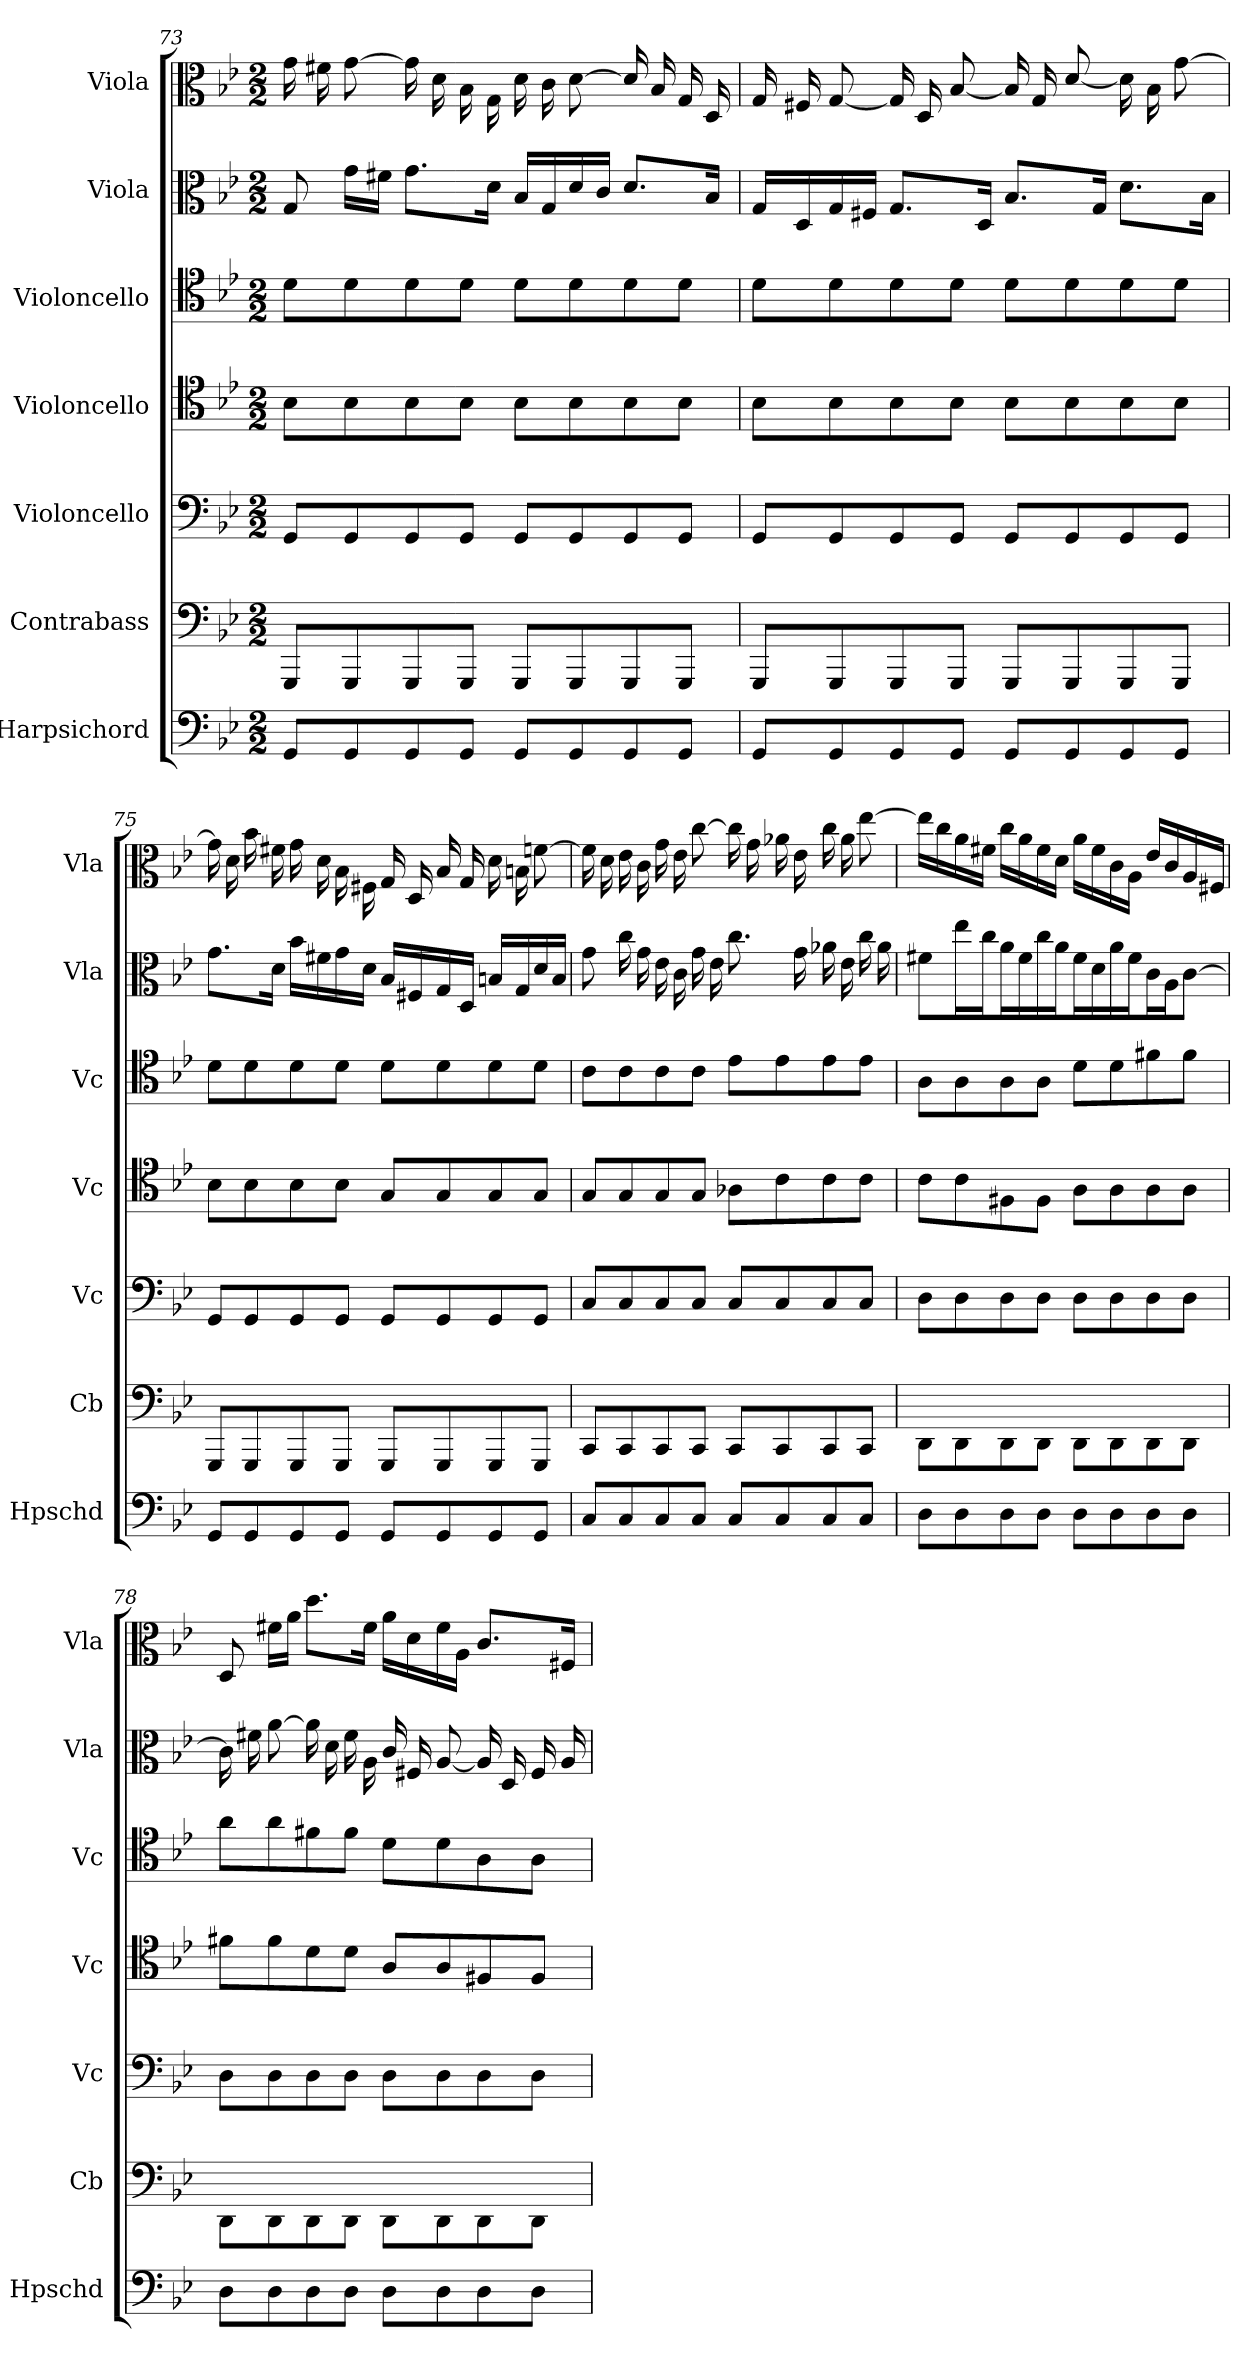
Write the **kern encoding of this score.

**kern	**kern	**kern	**kern	**kern	**kern	**kern
*part7	*part6	*part5	*part4	*part3	*part2	*part1
*staff7	*staff6	*staff5	*staff4	*staff3	*staff2	*staff1
*I"Harpsichord	*I"Contrabass	*I"Violoncello	*I"Violoncello	*I"Violoncello	*I"Viola	*I"Viola
*I'Hpschd	*I'Cb	*I'Vc	*I'Vc	*I'Vc	*I'Vla	*I'Vla
*clefF4	*clefF4	*clefF4	*clefC4	*clefC4	*clefC3	*clefC3
*	*ITrd7c12	*	*	*	*	*
*k[b-e-]	*k[b-e-]	*k[b-e-]	*k[b-e-]	*k[b-e-]	*k[b-e-]	*k[b-e-]
*B-:	*B-:	*B-:	*B-:	*B-:	*B-:	*B-:
*M2/2	*M2/2	*M2/2	*M2/2	*M2/2	*M2/2	*M2/2
=73	=73	=73	=73	=73	=73	=73
8GG/L	8GGGG/L	8GG/L	8B-\L	8d\L	8G/	16g\
.	.	.	.	.	.	16f#X\
8GG/	8GGGG/	8GG/	8B-\	8d\	16g\LL	[8g\
.	.	.	.	.	16f#X\JJ	.
8GG/	8GGGG/	8GG/	8B-\	8d\	8.g\L	16g\]
.	.	.	.	.	.	16d\
8GG/J	8GGGG/J	8GG/J	8B-\J	8d\J	.	16B-\
.	.	.	.	.	16d\Jk	16G\
8GG/L	8GGGG/L	8GG/L	8B-\L	8d\L	16B-/LL	16d\
.	.	.	.	.	16G/	16c\
8GG/	8GGGG/	8GG/	8B-\	8d\	16d/	[8d\
.	.	.	.	.	16c/JJ	.
8GG/	8GGGG/	8GG/	8B-\	8d\	8.d/L	16d/]
.	.	.	.	.	.	16B-/
8GG/J	8GGGG/J	8GG/J	8B-\J	8d\J	.	16G/
.	.	.	.	.	16B-/Jk	16D/
=74	=74	=74	=74	=74	=74	=74
8GG/L	8GGGG/L	8GG/L	8B-\L	8d\L	16G/LL	16G/
.	.	.	.	.	16D/	16F#X/
8GG/	8GGGG/	8GG/	8B-\	8d\	16G/	[8G/
.	.	.	.	.	16F#X/JJ	.
8GG/	8GGGG/	8GG/	8B-\	8d\	8.G/L	16G/]
.	.	.	.	.	.	16D/
8GG/J	8GGGG/J	8GG/J	8B-\J	8d\J	.	[8B-/
.	.	.	.	.	16D/Jk	.
8GG/L	8GGGG/L	8GG/L	8B-\L	8d\L	8.B-/L	16B-/]
.	.	.	.	.	.	16G/
8GG/	8GGGG/	8GG/	8B-\	8d\	.	[8d/
.	.	.	.	.	16G/Jk	.
8GG/	8GGGG/	8GG/	8B-\	8d\	8.d\L	16d\]
.	.	.	.	.	.	16B-\
8GG/J	8GGGG/J	8GG/J	8B-\J	8d\J	.	[8g\
.	.	.	.	.	16B-\Jk	.
=75	=75	=75	=75	=75	=75	=75
8GG/L	8GGGG/L	8GG/L	8B-\L	8d\L	8.g\L	16g\]
.	.	.	.	.	.	16d\
8GG/	8GGGG/	8GG/	8B-\	8d\	.	16b-\
.	.	.	.	.	16d\Jk	16f#X\
8GG/	8GGGG/	8GG/	8B-\	8d\	16b-\LL	16g\
.	.	.	.	.	16f#X\	16d\
8GG/J	8GGGG/J	8GG/J	8B-\J	8d\J	16g\	16B-\
.	.	.	.	.	16d\JJ	16F#X\
8GG/L	8GGGG/L	8GG/L	8G/L	8d\L	16B-/LL	16G/
.	.	.	.	.	16F#X/	16D/
8GG/	8GGGG/	8GG/	8G/	8d\	16G/	16B-/
.	.	.	.	.	16D/JJ	16G/
8GG/	8GGGG/	8GG/	8G/	8d\	16Bn/LL	16d\
.	.	.	.	.	16G/	16Bn\
8GG/J	8GGGG/J	8GG/J	8G/J	8d\J	16d/	[8fn\
.	.	.	.	.	16B/JJ	.
=76	=76	=76	=76	=76	=76	=76
8C/L	8CCC/L	8C/L	8G/L	8c\L	8g\	16f\]
.	.	.	.	.	.	16d\
8C/	8CCC/	8C/	8G/	8c\	16cc\	16e-\
.	.	.	.	.	16g\	16c\
8C/	8CCC/	8C/	8G/	8c\	16e-\	16g\
.	.	.	.	.	16c\	16e-\
8C/J	8CCC/J	8C/J	8G/J	8c\J	16g\	[8cc\
.	.	.	.	.	16e-\	.
8C/L	8CCC/L	8C/L	8A-X\L	8e-\L	8.cc\	16cc\]
.	.	.	.	.	.	16g\
8C/	8CCC/	8C/	8c\	8e-\	.	16a-X\
.	.	.	.	.	16g\	16e-\
8C/	8CCC/	8C/	8c\	8e-\	16a-X\	16cc\
.	.	.	.	.	16e-\	16a-\
8C/J	8CCC/J	8C/J	8c\J	8e-\J	16cc\	[8ee-\
.	.	.	.	.	16a-\	.
=77	=77	=77	=77	=77	=77	=77
8D\L	8DDD\L	8D\L	8c\L	8A\L	8f#X\L	16ee-\LL]
.	.	.	.	.	.	16cc\
8D\	8DDD\	8D\	8c\	8A\	16ee-\L	16a\
.	.	.	.	.	16cc\J	16f#X\JJ
8D\	8DDD\	8D\	8F#X\	8A\	16a\L	16cc\LL
.	.	.	.	.	16f#\	16a\
8D\J	8DDD\J	8D\J	8F#\J	8A\J	16cc\	16f#\
.	.	.	.	.	16a\J	16d\JJ
8D\L	8DDD\L	8D\L	8A\L	8d\L	16f#\L	16a\LL
.	.	.	.	.	16d\	16f#\
8D\	8DDD\	8D\	8A\	8d\	16a\	16c\
.	.	.	.	.	16f#\J	16A\JJ
8D\	8DDD\	8D\	8A\	8f#X\	16c/L	16e-/LL
.	.	.	.	.	16A/J	16c/
8D\J	8DDD\J	8D\J	8A\J	8f#\J	[8c/J	16A/
.	.	.	.	.	.	16F#X/JJ
=78	=78	=78	=78	=78	=78	=78
8D\L	8DDD\L	8D\L	8f#X\L	8a\L	16c\]	8D/
.	.	.	.	.	16f#X\	.
8D\	8DDD\	8D\	8f#\	8a\	[8a\	16f#X\LL
.	.	.	.	.	.	16a\JJ
8D\	8DDD\	8D\	8d\	8f#X\	16a\]	8.dd\L
.	.	.	.	.	16d\	.
8D\J	8DDD\J	8D\J	8d\J	8f#\J	16f#\	.
.	.	.	.	.	16A\	16f#\Jk
8D\L	8DDD\L	8D\L	8A/L	8d\L	16c/	16a\LL
.	.	.	.	.	16F#X/	16d\
8D\	8DDD\	8D\	8A/	8d\	[8A/	16f#\
.	.	.	.	.	.	16A\JJ
8D\	8DDD\	8D\	8F#X/	8A\	16A/]	8.c/L
.	.	.	.	.	16D/	.
8D\J	8DDD\J	8D\J	8F#/J	8A\J	16F#/	.
.	.	.	.	.	16A/	16F#X/Jk
=	=	=	=	=	=	=
*-	*-	*-	*-	*-	*-	*-
